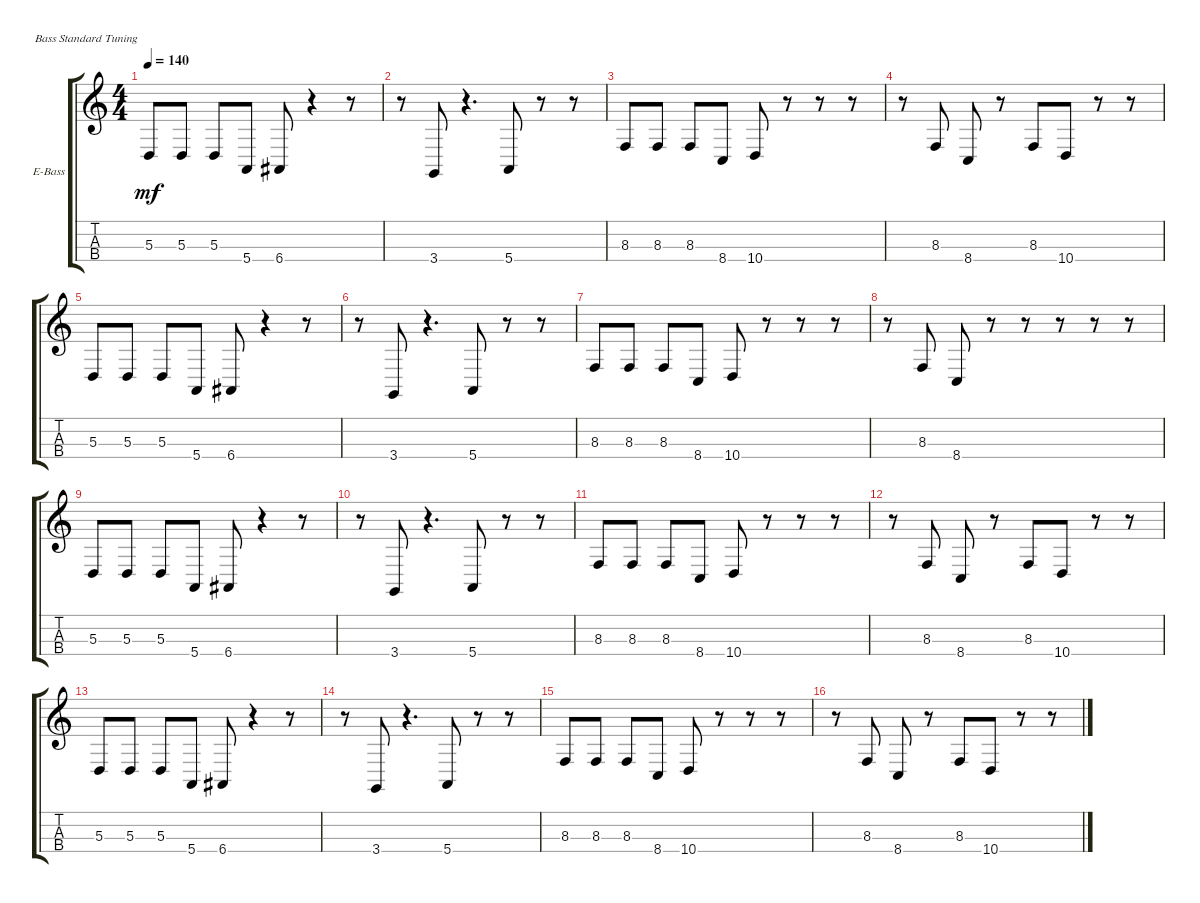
\defaultSystemsLayout 4
\bracketExtendMode groupsimilarinstruments
\firstSystemTrackNameOrientation horizontal
\otherSystemsTrackNameOrientation horizontal
\track ("Electric Bass" "E-Bass") {instrument electricbassfinger}
\staff {score tabs}
\tuning (G2 D2 A1 E1)
\ts (4 4)
\tempo 140
\clef g2
\scale
0.333333
\ks c
5.3.8{dy mf} 5.3.8 5.3.8 5.4.8 6.4.8 r.4 r.8 |
\scale
0.333333 r.8 3.4.8 r.4{d} 5.4.8 r.8 r.8 |
\scale
0.333333 8.3.8 8.3.8 8.3.8 8.4.8 10.4.8 r.8 r.8 r.8 |
\scale
0.333333 r.8 8.3.8 8.4.8 r.8 8.3.8 10.4.8 r.8 r.8 |
\scale
0.333333 5.3.8 5.3.8 5.3.8 5.4.8 6.4.8 r.4 r.8 |
\scale
0.333333 r.8 3.4.8 r.4{d} 5.4.8 r.8 r.8 |
\scale
0.333333 8.3.8 8.3.8 8.3.8 8.4.8 10.4.8 r.8 r.8 r.8 |
\scale
0.333333 r.8 8.3.8 8.4.8 r.8 r.8 r.8 r.8 r.8 |
\scale
0.333333 5.3.8 5.3.8 5.3.8 5.4.8 6.4.8 r.4 r.8 |
\scale
0.333333 r.8 3.4.8 r.4{d} 5.4.8 r.8 r.8 |
\scale
0.333333 8.3.8 8.3.8 8.3.8 8.4.8 10.4.8 r.8 r.8 r.8 |
\scale
0.333333 r.8 8.3.8 8.4.8 r.8 8.3.8 10.4.8 r.8 r.8 |
\scale
0.333333 5.3.8 5.3.8 5.3.8 5.4.8 6.4.8 r.4 r.8 |
\scale
0.333333 r.8 3.4.8 r.4{d} 5.4.8 r.8 r.8 |
\scale
0.333333 8.3.8 8.3.8 8.3.8 8.4.8 10.4.8 r.8 r.8 r.8 |
\scale
0.333333 r.8 8.3.8 8.4.8 r.8 8.3.8 10.4.8 r.8 r.8
